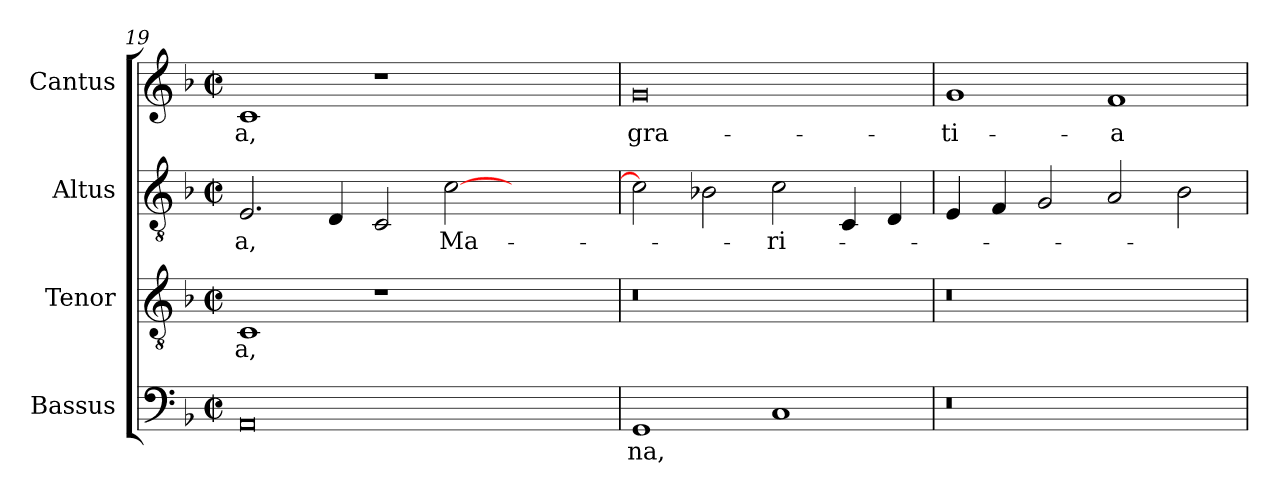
**kern	**text	**kern	**text	**kern	**text	**kern	**text
*part4	*part4	*part3	*part3	*part2	*part2	*part1	*part1
*staff4	*staff4	*staff3	*staff3	*staff2	*staff2	*staff1	*staff1
*I"Bassus	*	*I"Tenor	*	*I"Altus	*	*I"Cantus	*
*clefF4	*	*clefGv2	*	*clefGv2	*	*clefG2	*
*k[b-]	*	*k[b-]	*	*k[b-]	*	*k[b-]	*
*F:	*	*F:	*	*F:	*	*F:	*
*M2/2	*	*M2/2	*	*M2/2	*	*M2/2	*
*met(c|)	*	*met(c|)	*	*met(c|)	*	*met(c|)	*
=19	=19	=19	=19	=19	=19	=19	=19
!	!	!	!LO:LY:b:cj	!	!LO:LY:b:cj	!	!LO:LY:b:cj
0AA	.	1C	-a,	2.E/	-a,	1c	-a,
.	.	.	.	4D/	.	.	.
!	!	!LO:N:vis=1	!	!	!	!LO:N:vis=1	!
.	.	0r	.	2C/	.	0r	.
!	!	!	!	!	!LO:LY:b	!	!
.	.	.	.	[>2c\	Ma-	.	.
1ryy	.	.	.	1ryy	.	.	.
=20	=20	=20	=20	=20	=20	=20	=20
!	!LO:LY:b:cj	!	!	!	!	!	!LO:LY:b:cj
1GG	-na,	0r	.	2c\]	.	0g	gra-
.	.	.	.	2B-X\	.	.	.
!	!	!	!	!	!LO:LY:b:cj	!	!
1C	.	.	.	2c\	-ri-	.	.
.	.	.	.	4C/	.	.	.
.	.	.	.	4D/	.	.	.
=21	=21	=21	=21	=21	=21	=21	=21
!	!	!	!	!	!	!	!LO:LY:b:cj
0r	.	0r	.	4E/	.	1g	-ti-
.	.	.	.	4F/	.	.	.
.	.	.	.	2G/	.	.	.
!	!	!	!	!	!	!	!LO:LY:b:rj
.	.	.	.	2A/	.	1f	-a
.	.	.	.	2B-\	.	.	.
=	=	=	=	=	=	=	=
*-	*-	*-	*-	*-	*-	*-	*-
